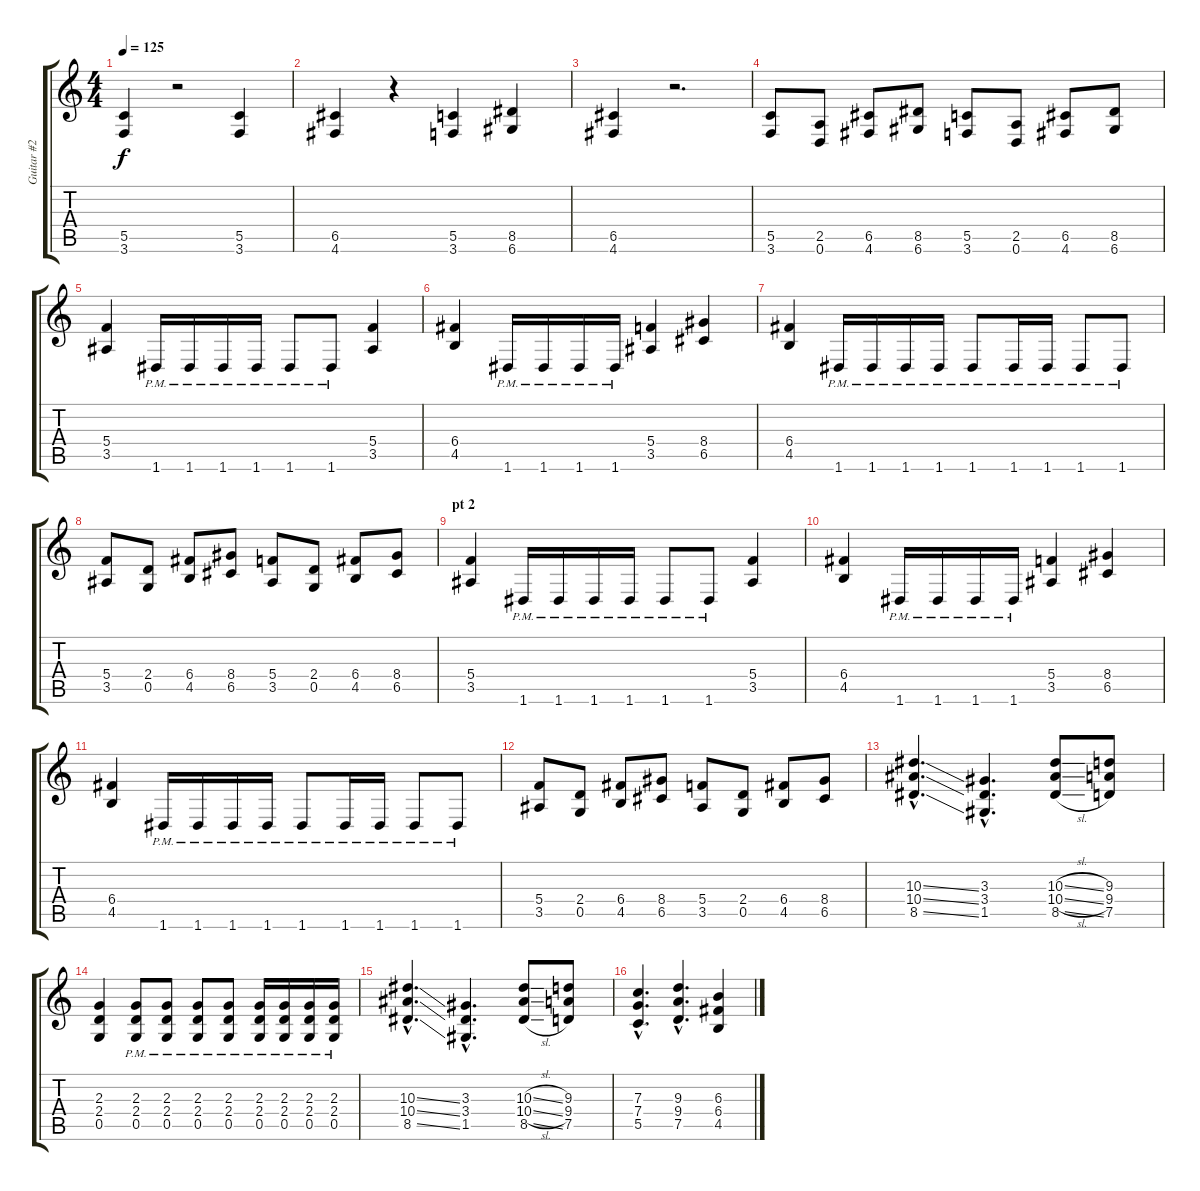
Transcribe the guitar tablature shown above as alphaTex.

\track ("Guitar #2" "Guitar #2") {instrument distortionguitar}
\staff {score tabs}
\tuning (D4 A3 F3 C3 G2 D2) {hide}
\ts (4 4)
\tempo 125
\clef g2
\ks c
(5.5 3.6).4{dy f} r.2 (5.5 3.6).4 |
(6.5 4.6).4 r.4 (5.5 3.6).4 (8.5 6.6).4 |
(6.5 4.6).4 r.2{d} |
(5.5 3.6).8 (2.5 0.6).8 (6.5 4.6).8 (8.5 6.6).8 (5.5 3.6).8 (2.5 0.6).8 (6.5 4.6).8 (8.5 6.6).8 |
(5.4 3.5).4 1.6{pm}.16 1.6{pm}.16 1.6{pm}.16 1.6{pm}.16 1.6{pm}.8 1.6{pm}.8 (5.4 3.5).4 |
(6.4 4.5).4 1.6{pm}.16 1.6{pm}.16 1.6{pm}.16 1.6{pm}.16 (5.4 3.5).4 (8.4 6.5).4 |
(6.4 4.5).4 1.6{pm}.16 1.6{pm}.16 1.6{pm}.16 1.6{pm}.16 1.6{pm}.8 1.6{pm}.16 1.6{pm}.16 1.6{pm}.8 1.6{pm}.8 |
(5.4 3.5).8 (2.4 0.5).8 (6.4 4.5).8 (8.4 6.5).8 (5.4 3.5).8 (2.4 0.5).8 (6.4 4.5).8 (8.4 6.5).8 |
\section ("" "pt 2")
(5.4 3.5).4 1.6{pm}.16 1.6{pm}.16 1.6{pm}.16 1.6{pm}.16 1.6{pm}.8 1.6{pm}.8 (5.4 3.5).4 |
(6.4 4.5).4 1.6{pm}.16 1.6{pm}.16 1.6{pm}.16 1.6{pm}.16 (5.4 3.5).4 (8.4 6.5).4 |
(6.4 4.5).4 1.6{pm}.16 1.6{pm}.16 1.6{pm}.16 1.6{pm}.16 1.6{pm}.8 1.6{pm}.16 1.6{pm}.16 1.6{pm}.8 1.6{pm}.8 |
(5.4 3.5).8 (2.4 0.5).8 (6.4 4.5).8 (8.4 6.5).8 (5.4 3.5).8 (2.4 0.5).8 (6.4 4.5).8 (8.4 6.5).8 |
(10.3{ss hac} 10.4{ss hac} 8.5{ss hac}).4{d} (3.3{hac} 3.4{hac} 1.5{hac}).4{d} (10.3{sl} 10.4{sl} 8.5{sl}).8 (9.3 9.4 7.5).8 |
(2.3 2.4 0.5).4 (2.3{pm} 2.4{pm} 0.5{pm}).8 (2.3{pm} 2.4{pm} 0.5{pm}).8 (2.3{pm} 2.4{pm} 0.5{pm}).8 (2.3{pm} 2.4{pm} 0.5{pm}).8 (2.3{pm} 2.4{pm} 0.5{pm}).16 (2.3{pm} 2.4{pm} 0.5{pm}).16 (2.3{pm} 2.4{pm} 0.5{pm}).16 (2.3{pm} 2.4{pm} 0.5{pm}).16 |
(10.3{ss hac} 10.4{ss hac} 8.5{ss hac}).4{d} (3.3{hac} 3.4{hac} 1.5{hac}).4{d} (10.3{sl} 10.4{sl} 8.5{sl}).8 (9.3 9.4 7.5).8 |
(7.3{hac} 7.4{hac} 5.5{hac}).4{d} (9.3{hac} 9.4{hac} 7.5{hac}).4{d} (6.3 6.4 4.5).4
